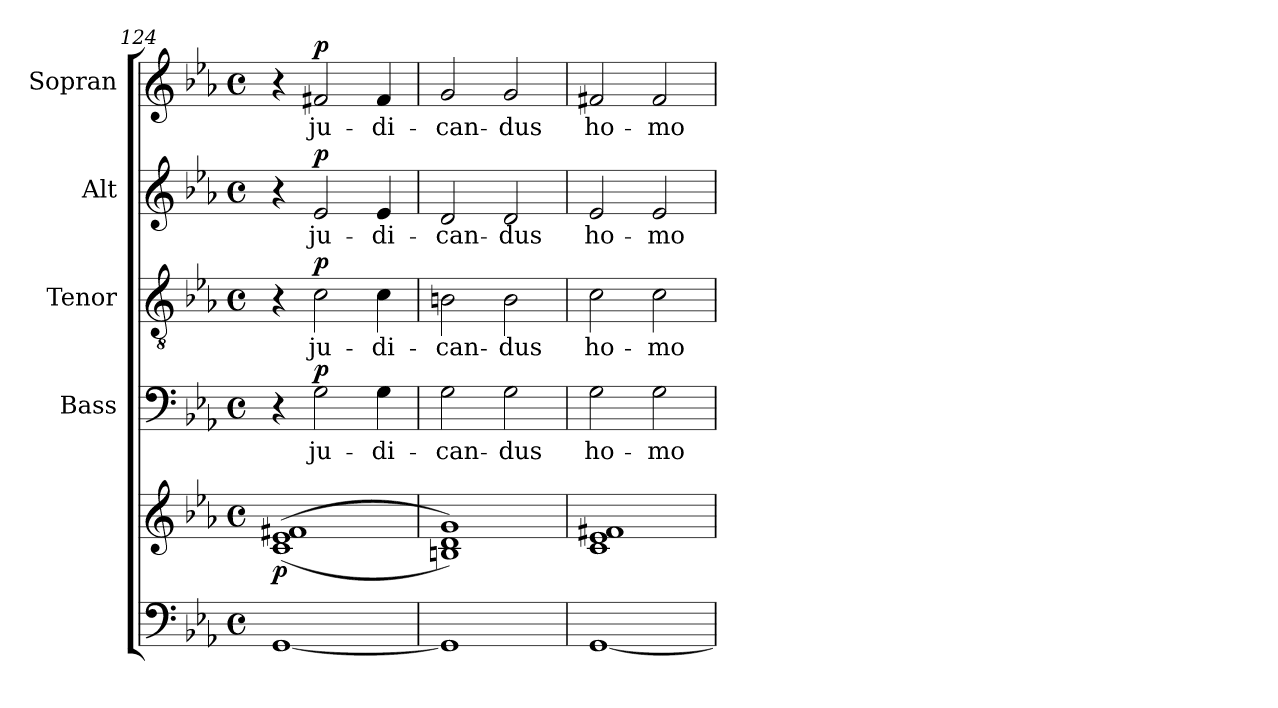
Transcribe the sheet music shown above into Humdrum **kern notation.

**kern	**kern	**dynam	**kern	**text	**dynam	**kern	**text	**dynam	**kern	**text	**dynam	**kern	**text	**dynam
*part5	*part5	*part5	*part4	*part4	*part4	*part3	*part3	*part3	*part2	*part2	*part2	*part1	*part1	*part1
*staff6	*staff5	*staff5/6	*staff4	*staff4	*staff4	*staff3	*staff3	*staff3	*staff2	*staff2	*staff2	*staff1	*staff1	*staff1
*	*	*	*I"Bass	*	*	*I"Tenor	*	*	*I"Alt	*	*	*I"Sopran	*	*
*	*	*	*I'B.	*	*	*I'T.	*	*	*I'A.	*	*	*I'S.	*	*
*clefF4	*clefG2	*	*clefF4	*	*	*clefGv2	*	*	*clefG2	*	*	*clefG2	*	*
*k[b-e-a-]	*k[b-e-a-]	*	*k[b-e-a-]	*	*	*k[b-e-a-]	*	*	*k[b-e-a-]	*	*	*k[b-e-a-]	*	*
*E-:	*E-:	*	*E-:	*	*	*E-:	*	*	*E-:	*	*	*E-:	*	*
*M4/4	*M4/4	*	*M4/4	*	*	*M4/4	*	*	*M4/4	*	*	*M4/4	*	*
*met(c)	*met(c)	*	*met(c)	*	*	*met(c)	*	*	*met(c)	*	*	*met(c)	*	*
=124	=124	=124	=124	=124	=124	=124	=124	=124	=124	=124	=124	=124	=124	=124
!	!	!LO:DY:b	!	!	!	!	!	!	!	!	!	!	!	!
[1GG	(>(<1c 1e- 1f#X	p	4r	.	.	4r	.	.	4r	.	.	4r	.	.
!	!	!	!	!LO:LY:b	!LO:DY:a	!	!LO:LY:b	!LO:DY:a	!	!LO:LY:b	!LO:DY:a	!	!LO:LY:b	!LO:DY:a
.	.	.	2G\	ju-	p	2c\	ju-	p	2e-/	ju-	p	2f#X/	ju-	p
!	!	!	!	!LO:LY:b	!	!	!LO:LY:b	!	!	!LO:LY:b	!	!	!LO:LY:b	!
.	.	.	4G\	-di-	.	4c\	-di-	.	4e-/	-di-	.	4f#/	-di-	.
=125	=125	=125	=125	=125	=125	=125	=125	=125	=125	=125	=125	=125	=125	=125
!	!	!	!	!LO:LY:b	!	!	!LO:LY:b	!	!	!LO:LY:b	!	!	!LO:LY:b	!
1GG]	1Bn 1d 1g))	.	2G\	-can-	.	2Bn\	-can-	.	2d/	-can-	.	2g/	-can-	.
!	!	!	!	!LO:LY:b	!	!	!LO:LY:b	!	!	!LO:LY:b	!	!	!LO:LY:b	!
.	.	.	2G\	-dus	.	2B\	-dus	.	2d/	-dus	.	2g/	-dus	.
=126	=126	=126	=126	=126	=126	=126	=126	=126	=126	=126	=126	=126	=126	=126
!	!	!	!	!LO:LY:b	!	!	!LO:LY:b	!	!	!LO:LY:b	!	!	!LO:LY:b	!
[1GG	1c 1e- 1f#X	.	2G\	ho-	.	2c\	ho-	.	2e-/	ho-	.	2f#X/	ho-	.
!	!	!	!	!LO:LY:b	!	!	!LO:LY:b	!	!	!LO:LY:b	!	!	!LO:LY:b	!
.	.	.	2G\	-mo	.	2c\	-mo	.	2e-/	-mo	.	2f#/	-mo	.
=	=	=	=	=	=	=	=	=	=	=	=	=	=	=
*-	*-	*-	*-	*-	*-	*-	*-	*-	*-	*-	*-	*-	*-	*-
